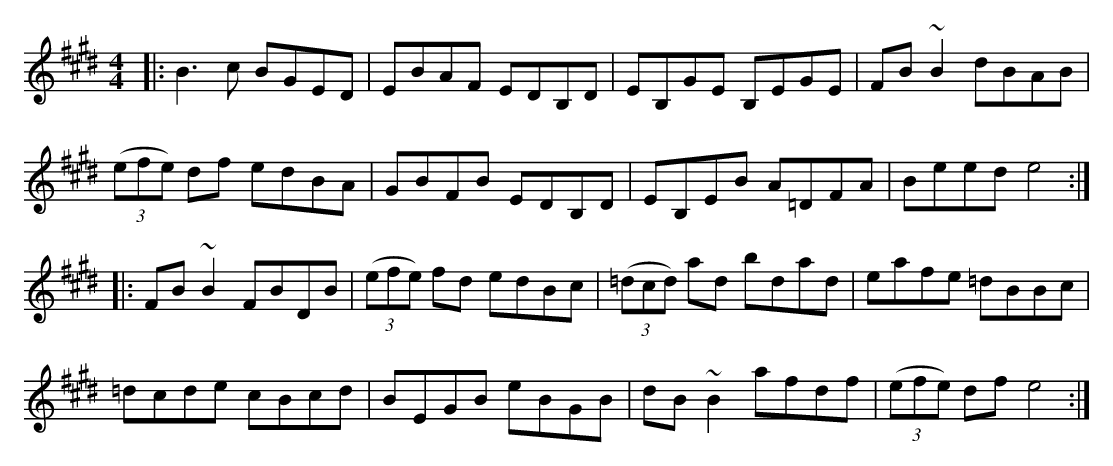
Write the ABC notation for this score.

X:1
M:4/4
K:E
|:B3 c BGED|EBAF EDB,D|EB,GE B,EGE|FB ~B2 dBAB|
(3(efe) df edBA|GBFB EDB,D|EB,EB A=DFA|Beed e4:|
|:FB ~B2 FBDB|(3(efe) fd edBc|(3(=dcd) ad bdad|eafe =dBBc|
=dcde cBcd|BEGB eBGB|dB ~B2 afdf|(3(efe) df e4:|
